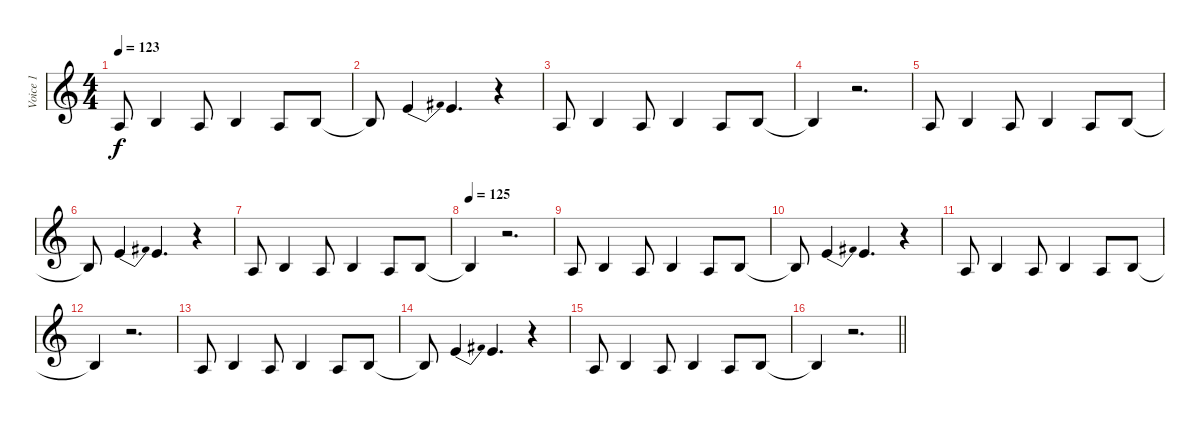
\track ("Voice 1" "Voice 1") {instrument synthvoice}
\staff {score}
\tuning (Db4 Ab3 E3 B2 Gb2 B1) {hide}
\ts (4 4)
\section ("" "")
\tempo 123
\clef g2
\ks c
1.2.8{dy f volume 9} 3.2.4 1.2.8 3.2.4 1.2.8 3.2.8 |
3.2{t}.8 3.1{be (bend 0 0 60 4)}.4 3.1.4{d} r.4 |
1.2.8 3.2.4 1.2.8 3.2.4 1.2.8 3.2.8 |
3.2{t}.4 r.2{d} |
1.2.8 3.2.4 1.2.8 3.2.4 1.2.8 3.2.8 |
3.2{t}.8 3.1{be (bend 0 0 60 4)}.4 3.1.4{d} r.4 |
1.2.8 3.2.4 1.2.8 3.2.4 1.2.8 3.2.8 |
\tempo 125
3.2{t}.4 r.2{d} |
1.2.8 3.2.4 1.2.8 3.2.4 1.2.8 3.2.8 |
3.2{t}.8 3.1{be (bend 0 0 60 4)}.4 3.1.4{d} r.4 |
1.2.8 3.2.4 1.2.8 3.2.4 1.2.8 3.2.8 |
3.2{t}.4 r.2{d} |
1.2.8 3.2.4 1.2.8 3.2.4 1.2.8 3.2.8 |
3.2{t}.8 3.1{be (bend 0 0 60 4)}.4 3.1.4{d} r.4 |
1.2.8 3.2.4 1.2.8 3.2.4 1.2.8 3.2.8 |
\barLineRight lightlight
3.2{t}.4 r.2{d}
